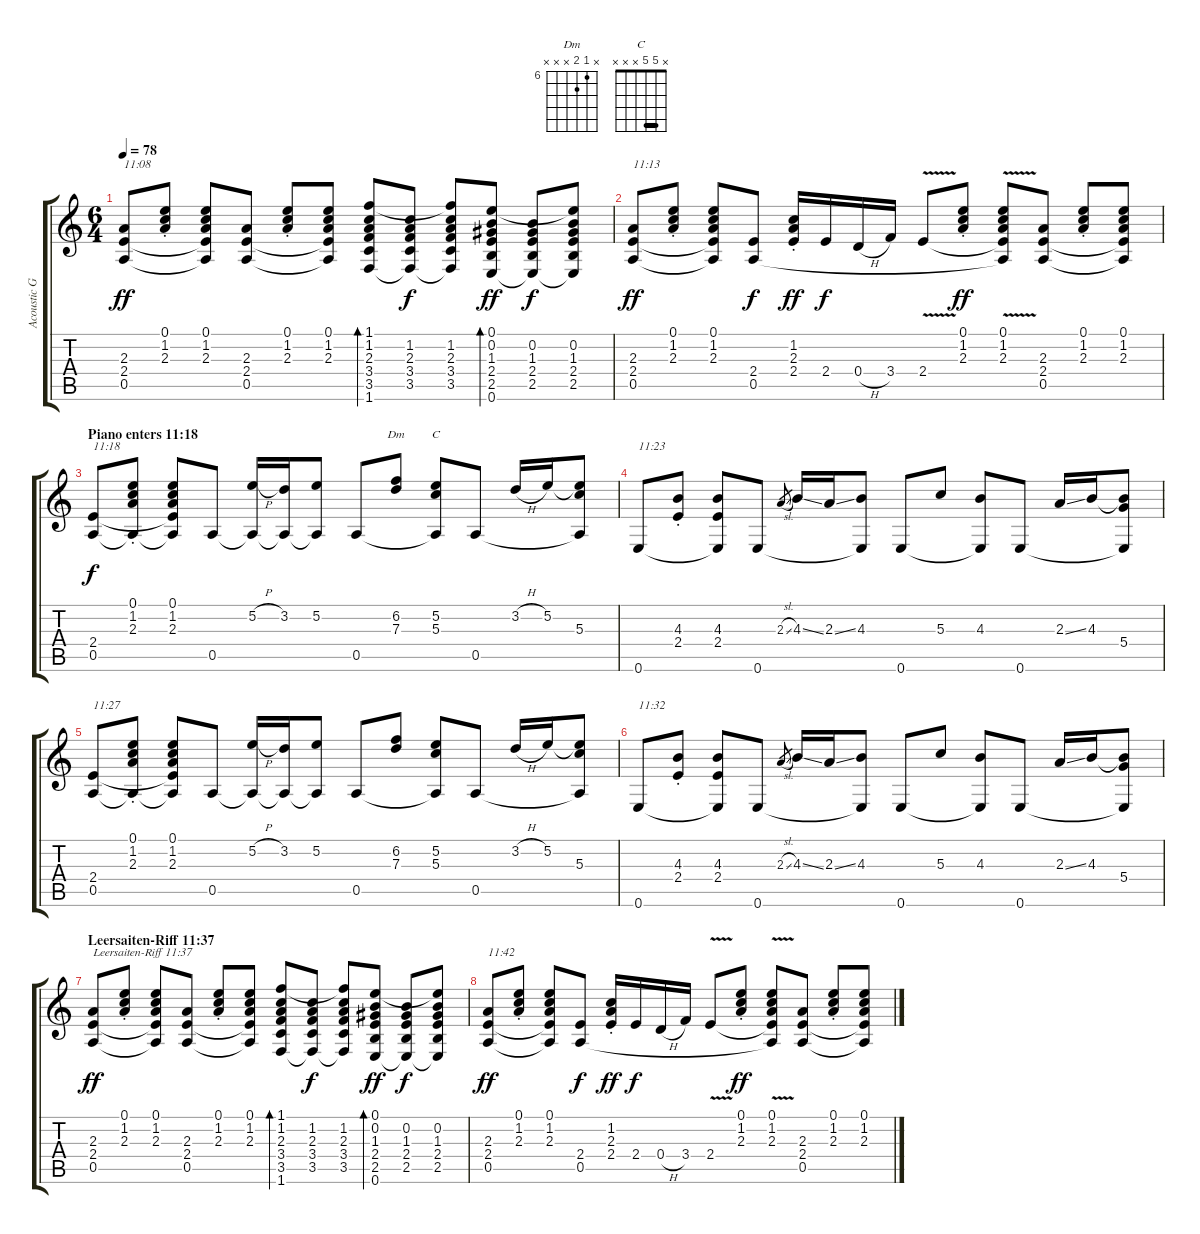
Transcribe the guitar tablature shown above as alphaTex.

\track ("Acoustic Guitar Double" "Acoustic G") {instrument acousticguitarsteel}
\staff {score tabs}
\tuning (E4 B3 G3 D3 A2 E2) {hide}
\chord ("Dm" x 6 7 x x x) {firstfret 6}
\chord ("C" x 5 5 x x x) {barre 5}
\ts (6 4)
\tempo 78
\clef g2
\ks c
(2.3 2.4 0.5).8{txt "11:08" dy ff} (0.1{st} 1.2{st} 2.3{st}).8 (0.1 1.2 2.3 2.4{t} 0.5{t}).8 (2.3 2.4 0.5).8 (0.1{st} 1.2{st} 2.3{st}).8 (0.1 1.2 2.3 2.4{t} 0.5{t}).8 (1.1 1.2 2.3 3.4 3.5 1.6).8{bd 60} (1.2 2.3 3.4 3.5 1.6{t}).8{dy f} (1.1{t} 1.2 2.3 3.4 3.5 1.6{t}).8 (0.1 0.2 1.3 2.4 2.5 0.6).8{bd 60 dy ff} (0.2 1.3 2.4 2.5 0.6{t}).8{dy f} (0.1{t} 0.2 1.3 2.4 2.5 0.6{t}).8 |
(2.3 2.4 0.5).8{txt "11:13" dy ff} (0.1{st} 1.2{st} 2.3{st}).8 (0.1 1.2 2.3 2.4{t} 0.5{t}).8 (2.4 0.5).8{dy f} (1.2{st} 2.3{st} 2.4{st}).16{dy ff} 2.4.16{dy f} 0.4{h}.16 3.4.16 2.4{v}.8 (0.1{st} 1.2{st} 2.3{st}).8{dy ff} (0.1 1.2 2.3 2.4{t} 0.5{t}).8 (2.3 2.4 0.5).8 (0.1{st} 1.2{st} 2.3{st}).8 (0.1 1.2 2.3 2.4{t} 0.5{t}).8 |
\section ("" "Piano enters 11:18")
(2.4 0.5).8{txt "11:18" dy f} (0.1{st} 1.2{st} 2.3{st} 0.5{t}).8 (0.1 1.2 2.3 2.4{t} 0.5{t}).8 0.5.8 (5.2{h} 0.5{t}).16 (3.2 0.5{t}).16 (5.2 0.5{t}).8 0.5.8 (6.2 7.3).8{ch "Dm"} (5.2 5.3 0.5{t}).8{ch "C"} 0.5.8 3.2{h}.16 5.2.16 (5.2{t} 5.3 0.5{t}).8 |
0.6.8{txt "11:23"} (4.3{st} 2.4{st}).8 (4.3 2.4 0.6{t}).8 0.6.8 2.3{sl}.8{gr} 4.3{ss}.16 2.3{ss}.16 (4.3 0.6{t}).8 0.6.8 5.3.8 (4.3 0.6{t}).8 0.6.8 2.3{ss}.16 4.3.16 (4.3{t} 5.4 0.6{t}).8 |
(2.4 0.5).8{txt "11:27"} (0.1{st} 1.2{st} 2.3{st} 0.5{t}).8 (0.1 1.2 2.3 2.4{t} 0.5{t}).8 0.5.8 (5.2{h} 0.5{t}).16 (3.2 0.5{t}).16 (5.2 0.5{t}).8 0.5.8 (6.2 7.3).8 (5.2 5.3 0.5{t}).8 0.5.8 3.2{h}.16 5.2.16 (5.2{t} 5.3 0.5{t}).8 |
0.6.8{txt "11:32"} (4.3{st} 2.4{st}).8 (4.3 2.4 0.6{t}).8 0.6.8 2.3{sl}.8{gr} 4.3{ss}.16 2.3{ss}.16 (4.3 0.6{t}).8 0.6.8 5.3.8 (4.3 0.6{t}).8 0.6.8 2.3{ss}.16 4.3.16 (4.3{t} 5.4 0.6{t}).8 |
\section ("" "Leersaiten-Riff 11:37")
(2.3 2.4 0.5).8{txt "Leersaiten-Riff 11:37" dy ff} (0.1{st} 1.2{st} 2.3{st}).8 (0.1 1.2 2.3 2.4{t} 0.5{t}).8 (2.3 2.4 0.5).8 (0.1{st} 1.2{st} 2.3{st}).8 (0.1 1.2 2.3 2.4{t} 0.5{t}).8 (1.1 1.2 2.3 3.4 3.5 1.6).8{bd 60} (1.2 2.3 3.4 3.5 1.6{t}).8{dy f} (1.1{t} 1.2 2.3 3.4 3.5 1.6{t}).8 (0.1 0.2 1.3 2.4 2.5 0.6).8{bd 60 dy ff} (0.2 1.3 2.4 2.5 0.6{t}).8{dy f} (0.1{t} 0.2 1.3 2.4 2.5 0.6{t}).8 |
(2.3 2.4 0.5).8{txt "11:42" dy ff} (0.1{st} 1.2{st} 2.3{st}).8 (0.1 1.2 2.3 2.4{t} 0.5{t}).8 (2.4 0.5).8{dy f} (1.2{st} 2.3{st} 2.4{st}).16{dy ff} 2.4.16{dy f} 0.4{h}.16 3.4.16 2.4{v}.8 (0.1{st} 1.2{st} 2.3{st}).8{dy ff} (0.1 1.2 2.3 2.4{t} 0.5{t}).8 (2.3 2.4 0.5).8 (0.1{st} 1.2{st} 2.3{st}).8 (0.1 1.2 2.3 2.4{t} 0.5{t}).8
